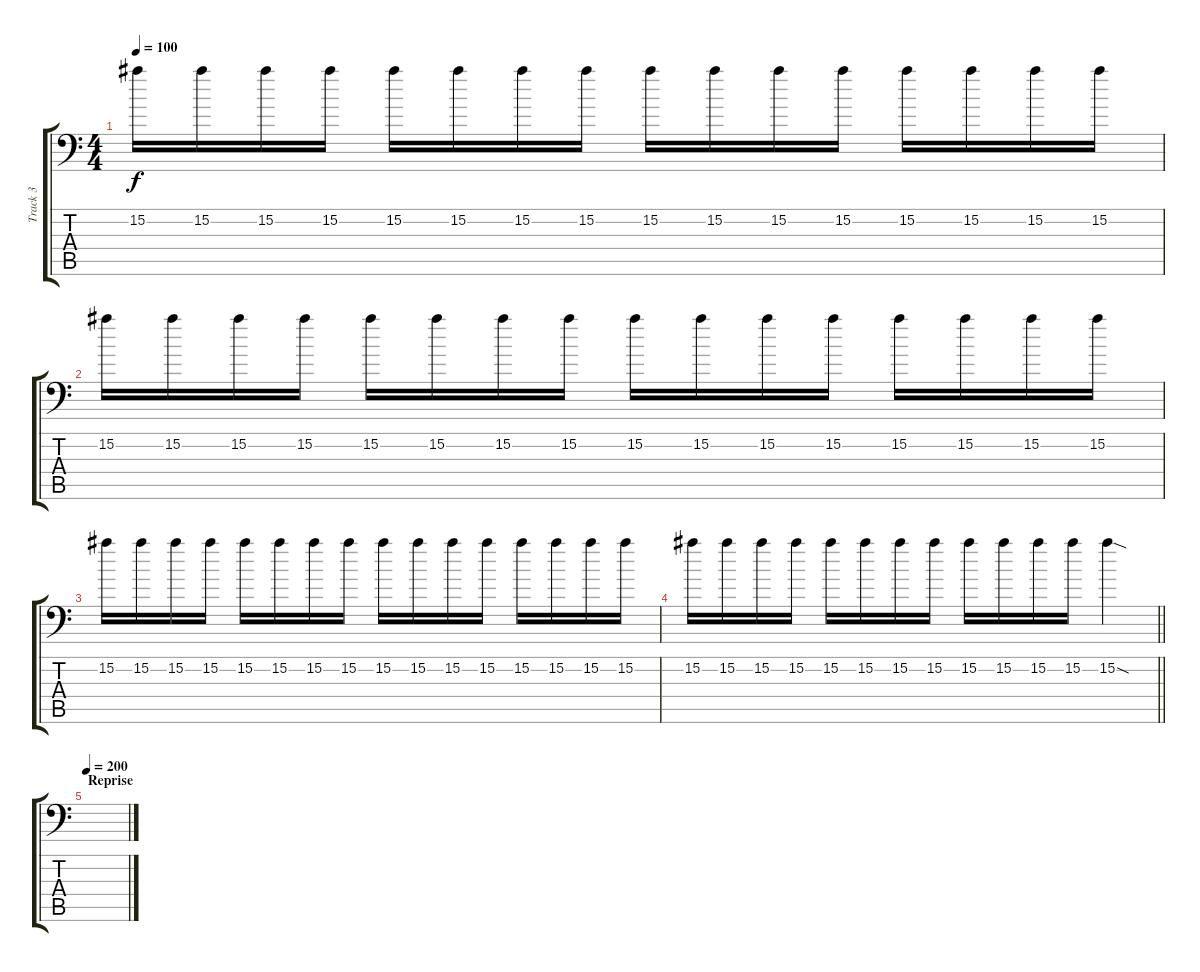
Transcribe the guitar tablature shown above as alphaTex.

\track ("Track 3" "Track 3") {instrument distortionguitar}
\staff {score tabs}
\tuning (C4 G3 Eb3 Bb2 F2 Bb1) {hide}
\ts (4 4)
\tempo 100
\clef f4
\ks c
15.2.16{dy f} 15.2.16 15.2.16 15.2.16 15.2.16 15.2.16 15.2.16 15.2.16 15.2.16 15.2.16 15.2.16 15.2.16 15.2.16 15.2.16 15.2.16 15.2.16 |
15.2.16 15.2.16 15.2.16 15.2.16 15.2.16 15.2.16 15.2.16 15.2.16 15.2.16 15.2.16 15.2.16 15.2.16 15.2.16 15.2.16 15.2.16 15.2.16 |
15.2.16 15.2.16 15.2.16 15.2.16 15.2.16 15.2.16 15.2.16 15.2.16 15.2.16 15.2.16 15.2.16 15.2.16 15.2.16 15.2.16 15.2.16 15.2.16 |
\barLineRight lightlight
15.2.16 15.2.16 15.2.16 15.2.16 15.2.16 15.2.16 15.2.16 15.2.16 15.2.16 15.2.16 15.2.16 15.2.16 15.2{sod}.4 |
\section ("" "Reprise")
\tempo 200
